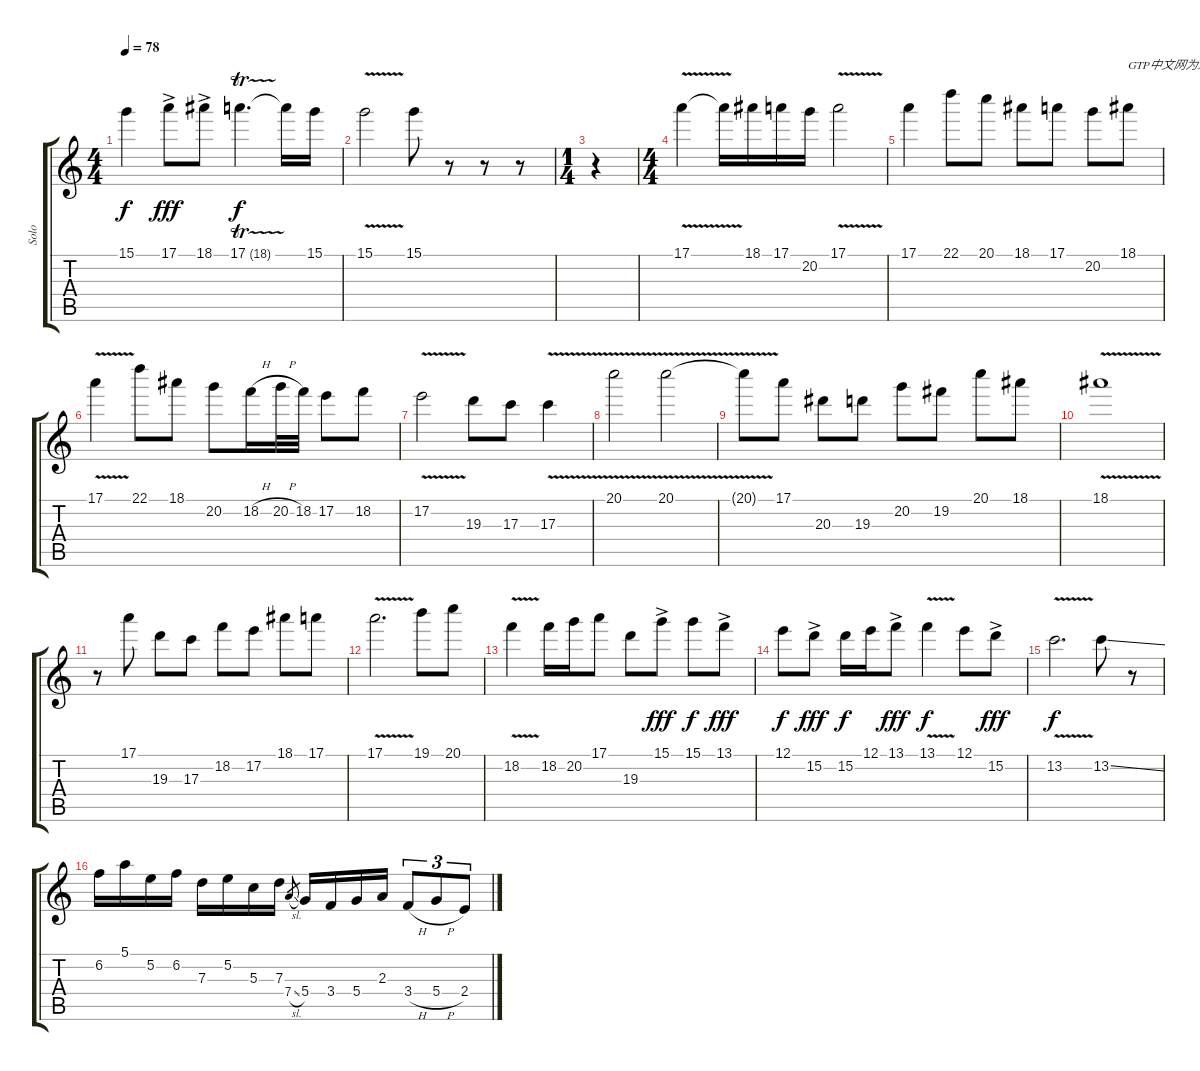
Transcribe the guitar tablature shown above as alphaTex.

\track ("Solo" "Solo") {instrument distortionguitar}
\staff {score tabs}
\tuning (E4 B3 G3 D3 A2 E2) {hide}
\ts (4 4)
\tempo 78
\clef g2
\ks c
15.1.4{dy f} 17.1{ac}.8{dy fff} 18.1{ac}.8 17.1{tr (18 32)}.4{d dy f} 17.1{t}.16 15.1.16 |
15.1{v}.2 15.1.8 r.8 r.8 r.8 |
\ts (1 4)
r.4 |
\ts (4 4)
17.1{v}.4 17.1{t}.16 18.1.16 17.1.16 20.2.16 17.1{v}.2 |
17.1.4 22.1.8 20.1.8 18.1.8 17.1.8 20.2.8 18.1.8{txt "GTP中文网为您提供优秀的谱子"} |
17.1{v}.4 22.1.8 18.1.8 20.2.8 18.2{h}.16 20.2{h}.32 18.2.32 17.2.8 18.2.8 |
17.2{v}.2 19.3.8 17.3.8 17.3{v}.4 |
20.1{v}.2 20.1{v}.2 |
20.1{t}.8 17.1.8 20.3.8 19.3.8 20.2.8 19.2.8 20.1.8 18.1.8 |
18.1{v}.1 |
r.8 17.1.8 19.3.8 17.3.8 18.2.8 17.2.8 18.1.8 17.1.8 |
17.1{v}.2{d} 19.1.8 20.1.8 |
18.2{v}.4 18.2.16 20.2.16 17.1.8 19.3.8 15.1{ac}.8{dy fff} 15.1.8{dy f} 13.1{ac}.8{dy fff} |
12.1.8{dy f} 15.2{ac}.8{dy fff} 15.2.16{dy f} 12.1.16 13.1{ac}.8{dy fff} 13.1{v}.4{dy f} 12.1.8 15.2{ac}.8{dy fff} |
13.2{v}.2{d dy f} 13.2{ss}.8 r.8 |
6.2.16 5.1.16 5.2.16 6.2.16 7.3.16 5.2.16 5.3.16 7.3.16 7.4{sl}.8{gr} 5.4.16 3.4.16 5.4.16 2.3.16 3.4{h}.8{tu (3 2)} 5.4{h}.8{tu (3 2)} 2.4{ss}.8{tu (3 2)}
